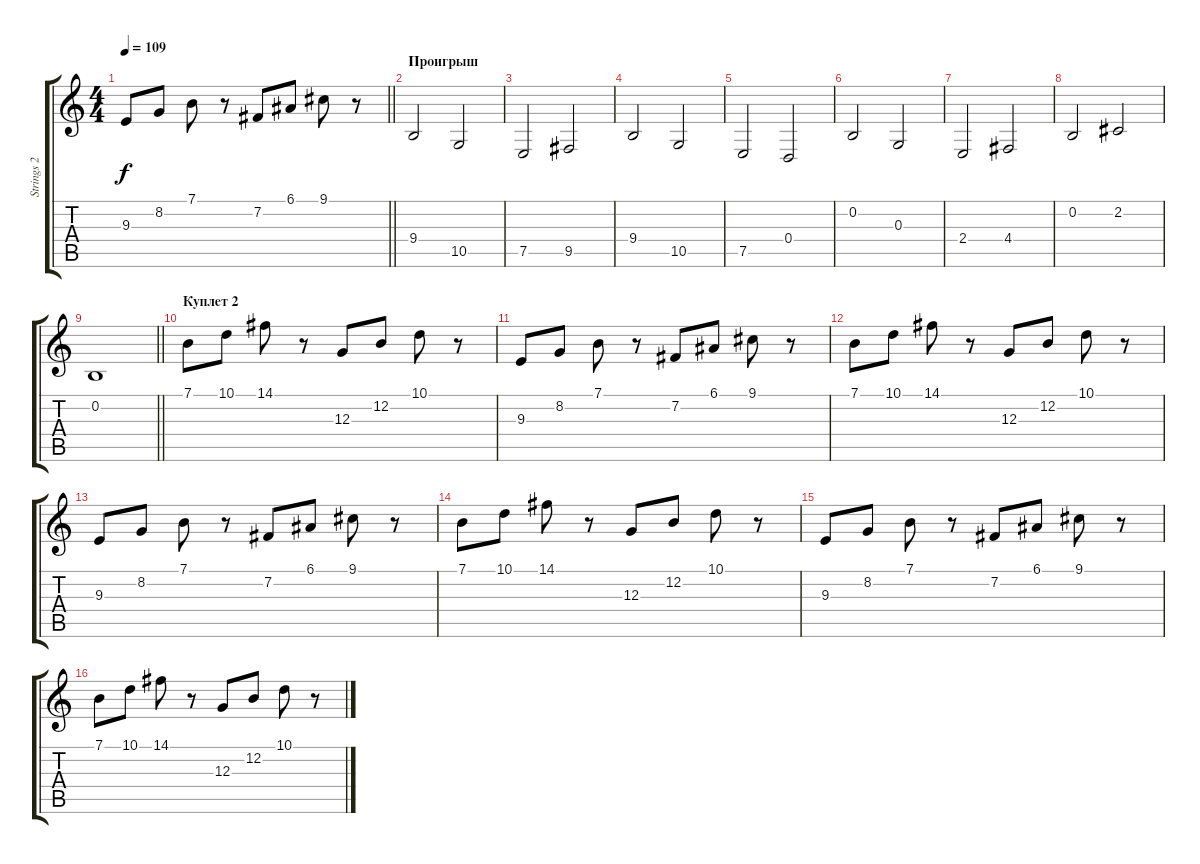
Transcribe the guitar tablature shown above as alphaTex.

\track ("Strings 2" "Strings 2") {instrument synthstrings2}
\staff {score tabs}
\tuning (E4 B3 G3 D3 A2 E2) {hide}
\ts (4 4)
\tempo 109
\clef g2
\barLineRight lightlight
\ks c
9.3.8{dy f} 8.2.8 7.1.8 r.8 7.2.8 6.1.8 9.1.8 r.8 |
\section ("" "Проигрыш")
9.4.2 10.5.2 |
7.5.2 9.5.2 |
9.4.2 10.5.2 |
7.5.2 0.4.2 |
0.2.2 0.3.2 |
2.4.2 4.4.2 |
0.2.2 2.2.2 |
\barLineRight lightlight
0.2.1 |
\section ("" "Куплет 2")
7.1.8 10.1.8 14.1.8 r.8 12.3.8 12.2.8 10.1.8 r.8 |
9.3.8 8.2.8 7.1.8 r.8 7.2.8 6.1.8 9.1.8 r.8 |
7.1.8 10.1.8 14.1.8 r.8 12.3.8 12.2.8 10.1.8 r.8 |
9.3.8 8.2.8 7.1.8 r.8 7.2.8 6.1.8 9.1.8 r.8 |
7.1.8 10.1.8 14.1.8 r.8 12.3.8 12.2.8 10.1.8 r.8 |
9.3.8 8.2.8 7.1.8 r.8 7.2.8 6.1.8 9.1.8 r.8 |
7.1.8 10.1.8 14.1.8 r.8 12.3.8 12.2.8 10.1.8 r.8
